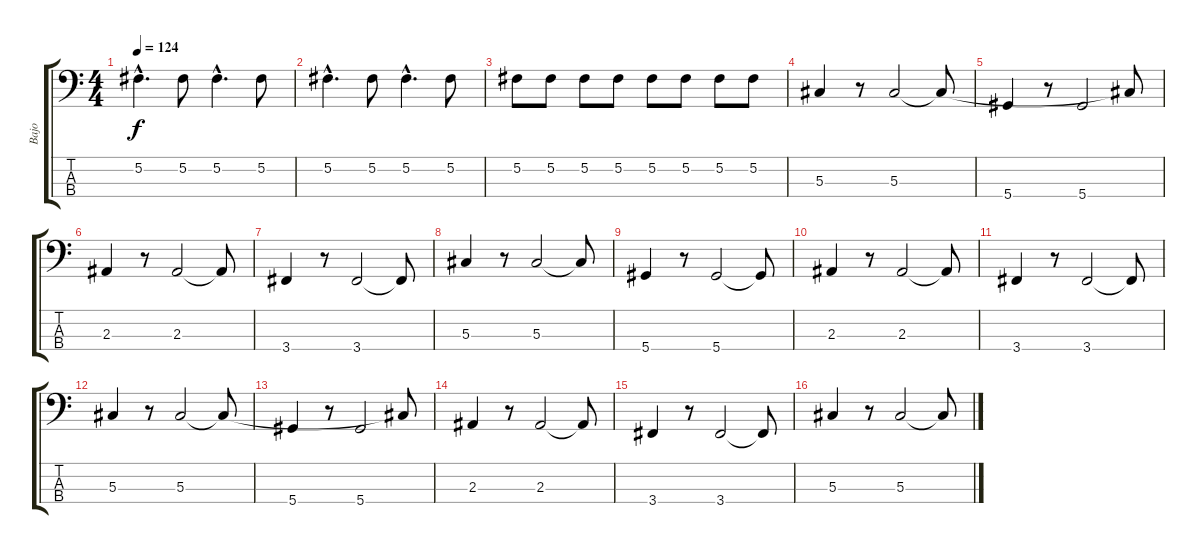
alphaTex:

\track ("Bajo" "Bajo") {instrument electricbassfinger}
\staff {score tabs}
\tuning (Gb2 Db2 Ab1 Eb1) {hide}
\ts (4 4)
\tempo 124
\clef f4
\ks c
5.2{hac}.4{d dy f} 5.2.8 5.2{hac}.4{d} 5.2.8 |
5.2{hac}.4{d} 5.2.8 5.2{hac}.4{d} 5.2.8 |
5.2.8 5.2.8 5.2.8 5.2.8 5.2.8 5.2.8 5.2.8 5.2.8 |
5.3.4 r.8 5.3.2 5.3{t}.8 |
5.4.4 r.8 5.4.2 5.3{t}.8 |
2.3.4 r.8 2.3.2 2.3{t}.8 |
3.4.4 r.8 3.4.2 3.4{t}.8 |
5.3.4 r.8 5.3.2 5.3{t}.8 |
5.4.4 r.8 5.4.2 5.4{t}.8 |
2.3.4 r.8 2.3.2 2.3{t}.8 |
3.4.4 r.8 3.4.2 3.4{t}.8 |
5.3.4 r.8 5.3.2 5.3{t}.8 |
5.4.4 r.8 5.4.2 5.3{t}.8 |
2.3.4 r.8 2.3.2 2.3{t}.8 |
3.4.4 r.8 3.4.2 3.4{t}.8 |
5.3.4 r.8 5.3.2 5.3{t}.8
